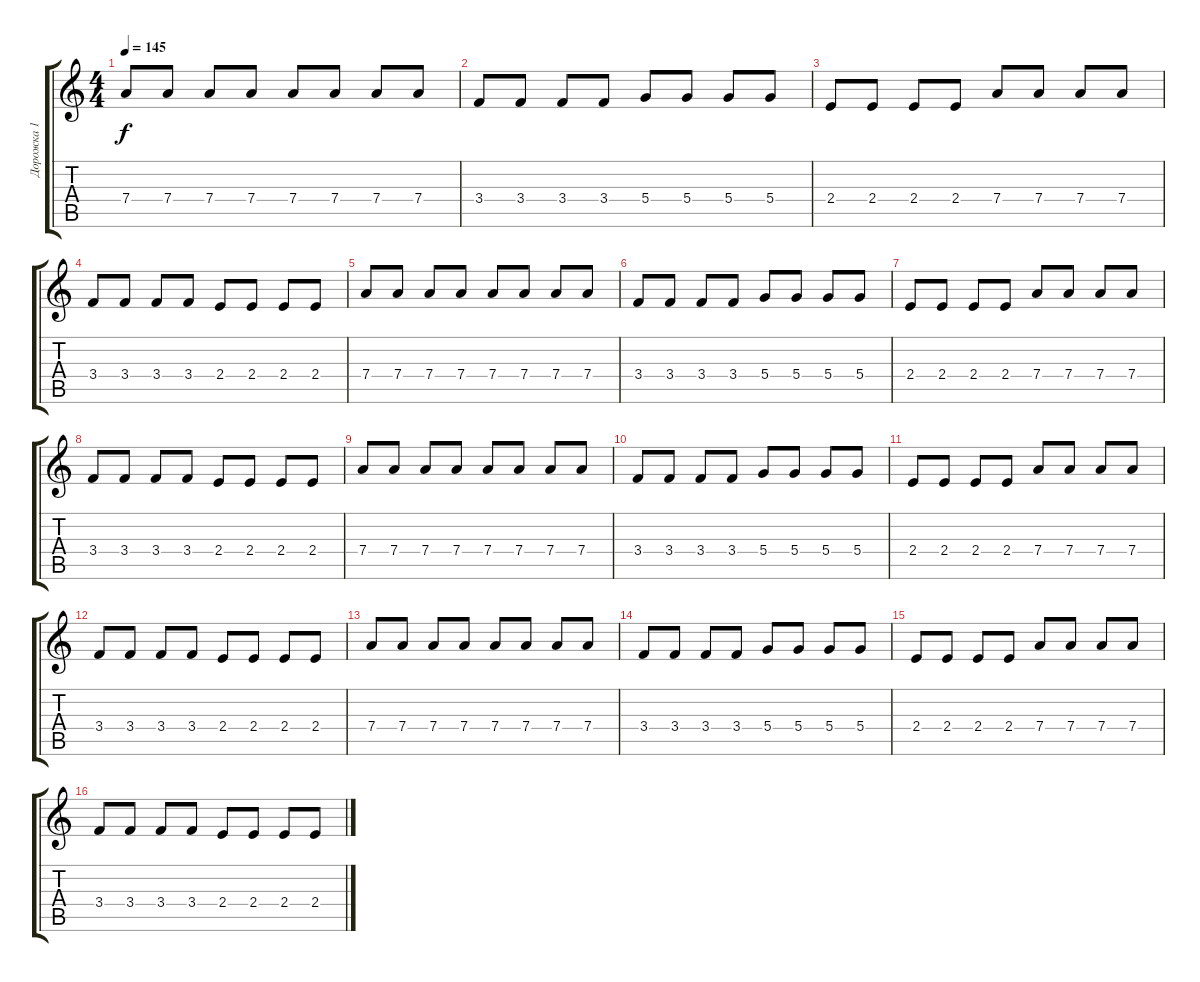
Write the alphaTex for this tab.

\track ("Дорожка 1" "Дорожка 1") {instrument distortionguitar}
\staff {score tabs}
\tuning (E4 B3 G3 D3 A2 E2) {hide}
\ts (4 4)
\tempo 145
\clef g2
\ks c
7.4.8{dy f} 7.4.8 7.4.8 7.4.8 7.4.8 7.4.8 7.4.8 7.4.8 |
3.4.8 3.4.8 3.4.8 3.4.8 5.4.8 5.4.8 5.4.8 5.4.8 |
2.4.8 2.4.8 2.4.8 2.4.8 7.4.8 7.4.8 7.4.8 7.4.8 |
3.4.8 3.4.8 3.4.8 3.4.8 2.4.8 2.4.8 2.4.8 2.4.8 |
7.4.8 7.4.8 7.4.8 7.4.8 7.4.8 7.4.8 7.4.8 7.4.8 |
3.4.8 3.4.8 3.4.8 3.4.8 5.4.8 5.4.8 5.4.8 5.4.8 |
2.4.8 2.4.8 2.4.8 2.4.8 7.4.8 7.4.8 7.4.8 7.4.8 |
3.4.8 3.4.8 3.4.8 3.4.8 2.4.8 2.4.8 2.4.8 2.4.8 |
7.4.8 7.4.8 7.4.8 7.4.8 7.4.8 7.4.8 7.4.8 7.4.8 |
3.4.8 3.4.8 3.4.8 3.4.8 5.4.8 5.4.8 5.4.8 5.4.8 |
2.4.8 2.4.8 2.4.8 2.4.8 7.4.8 7.4.8 7.4.8 7.4.8 |
3.4.8 3.4.8 3.4.8 3.4.8 2.4.8 2.4.8 2.4.8 2.4.8 |
7.4.8 7.4.8 7.4.8 7.4.8 7.4.8 7.4.8 7.4.8 7.4.8 |
3.4.8 3.4.8 3.4.8 3.4.8 5.4.8 5.4.8 5.4.8 5.4.8 |
2.4.8 2.4.8 2.4.8 2.4.8 7.4.8 7.4.8 7.4.8 7.4.8 |
3.4.8 3.4.8 3.4.8 3.4.8 2.4.8 2.4.8 2.4.8 2.4.8
